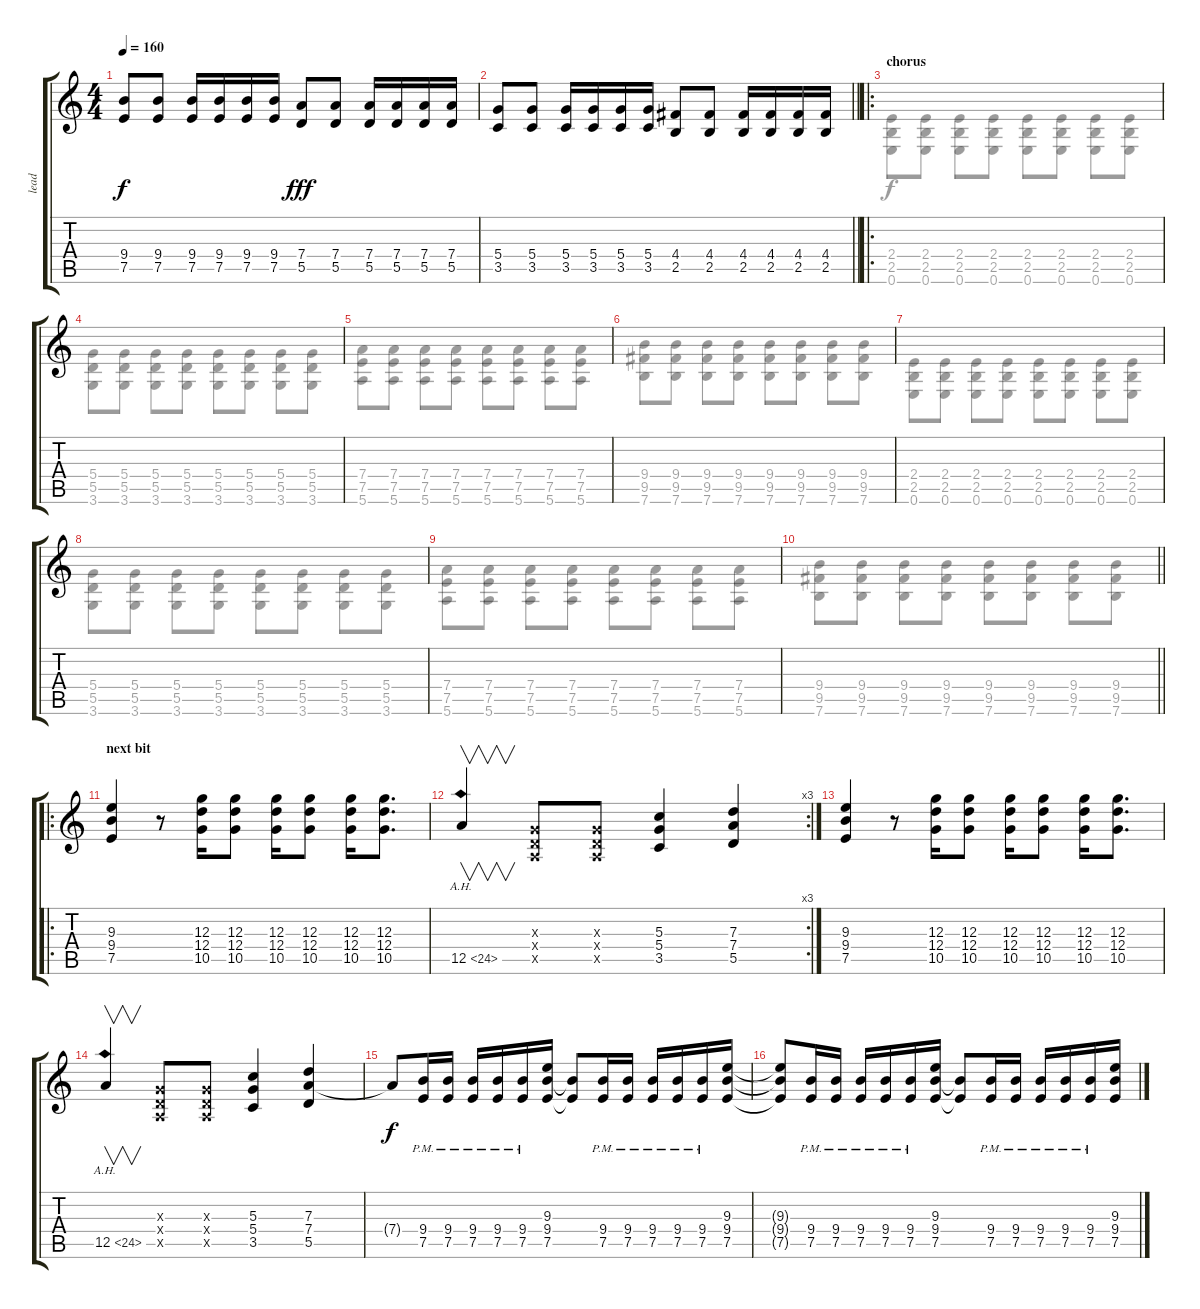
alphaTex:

\track ("lead" "lead") {instrument distortionguitar}
\staff {score tabs}
\tuning (E4 B3 G3 D3 A2 E2) {hide}
\voice
\ts (4 4)
\tempo 160
\clef g2
\ks c
(9.4 7.5).8{dy f} (9.4 7.5).8 (9.4 7.5).16 (9.4 7.5).16 (9.4 7.5).16 (9.4 7.5).16 (7.4 5.5).8{dy fff} (7.4 5.5).8 (7.4 5.5).16 (7.4 5.5).16 (7.4 5.5).16 (7.4 5.5).16 |
\barLineRight lightlight
(5.4 3.5).8 (5.4 3.5).8 (5.4 3.5).16 (5.4 3.5).16 (5.4 3.5).16 (5.4 3.5).16 (4.4 2.5).8 (4.4 2.5).8 (4.4 2.5).16 (4.4 2.5).16 (4.4 2.5).16 (4.4 2.5).16 |
\ro
\section ("" "chorus")
|
|
|
|
|
|
|
\barLineRight lightlight
|
\ro
\section ("" "next bit")
(9.3 9.4 7.5).4 r.8 (12.3 12.4 10.5).16 (12.3 12.4 10.5).8 (12.3 12.4 10.5).16 (12.3 12.4 10.5).8 (12.3 12.4 10.5).16 (12.3 12.4 10.5).8{d} |
\rc 3
12.5{ah 12}.4{v} (0.3{x} 0.4{x} 0.5{x}).8 (0.3{x} 0.4{x} 0.5{x}).8 (5.3 5.4 3.5).4 (7.3 7.4 5.5).4 |
(9.3 9.4 7.5).4 r.8 (12.3 12.4 10.5).16 (12.3 12.4 10.5).8 (12.3 12.4 10.5).16 (12.3 12.4 10.5).8 (12.3 12.4 10.5).16 (12.3 12.4 10.5).8{d} |
12.5{ah 12}.4{v} (0.3{x} 0.4{x} 0.5{x}).8 (0.3{x} 0.4{x} 0.5{x}).8 (5.3 5.4 3.5).4 (7.3 7.4 5.5).4 |
7.4{t}.8{dy f} (9.4{pm} 7.5{pm}).16 (9.4{pm} 7.5{pm}).16 (9.4{pm} 7.5{pm}).16 (9.4{pm} 7.5{pm}).16 (9.4{pm} 7.5{pm}).16 (9.3 9.4 7.5).16 (9.4{t} 7.5{t}).8 (9.4{pm} 7.5{pm}).16 (9.4{pm} 7.5{pm}).16 (9.4{pm} 7.5{pm}).16 (9.4{pm} 7.5{pm}).16 (9.4{pm} 7.5{pm}).16 (9.3 9.4 7.5).16 |
(9.3{t} 9.4{t} 7.5{t}).8 (9.4{pm} 7.5{pm}).16 (9.4{pm} 7.5{pm}).16 (9.4{pm} 7.5{pm}).16 (9.4{pm} 7.5{pm}).16 (9.4{pm} 7.5{pm}).16 (9.3 9.4 7.5).16 (9.4{t} 7.5{t}).8 (9.4{pm} 7.5{pm}).16 (9.4{pm} 7.5{pm}).16 (9.4{pm} 7.5{pm}).16 (9.4{pm} 7.5{pm}).16 (9.4{pm} 7.5{pm}).16 (9.3 9.4 7.5).16
\voice
\clef g2
\ottava regular
\simile none
\ks c
|
\barLineRight lightlight
|
(2.4 2.5 0.6).8 (2.4 2.5 0.6).8 (2.4 2.5 0.6).8 (2.4 2.5 0.6).8 (2.4 2.5 0.6).8 (2.4 2.5 0.6).8 (2.4 2.5 0.6).8 (2.4 2.5 0.6).8 |
(5.4 5.5 3.6).8 (5.4 5.5 3.6).8 (5.4 5.5 3.6).8 (5.4 5.5 3.6).8 (5.4 5.5 3.6).8 (5.4 5.5 3.6).8 (5.4 5.5 3.6).8 (5.4 5.5 3.6).8 |
(7.4 7.5 5.6).8 (7.4 7.5 5.6).8 (7.4 7.5 5.6).8 (7.4 7.5 5.6).8 (7.4 7.5 5.6).8 (7.4 7.5 5.6).8 (7.4 7.5 5.6).8 (7.4 7.5 5.6).8 |
(9.4 9.5 7.6).8 (9.4 9.5 7.6).8 (9.4 9.5 7.6).8 (9.4 9.5 7.6).8 (9.4 9.5 7.6).8 (9.4 9.5 7.6).8 (9.4 9.5 7.6).8 (9.4 9.5 7.6).8 |
(2.4 2.5 0.6).8 (2.4 2.5 0.6).8 (2.4 2.5 0.6).8 (2.4 2.5 0.6).8 (2.4 2.5 0.6).8 (2.4 2.5 0.6).8 (2.4 2.5 0.6).8 (2.4 2.5 0.6).8 |
(5.4 5.5 3.6).8 (5.4 5.5 3.6).8 (5.4 5.5 3.6).8 (5.4 5.5 3.6).8 (5.4 5.5 3.6).8 (5.4 5.5 3.6).8 (5.4 5.5 3.6).8 (5.4 5.5 3.6).8 |
(7.4 7.5 5.6).8 (7.4 7.5 5.6).8 (7.4 7.5 5.6).8 (7.4 7.5 5.6).8 (7.4 7.5 5.6).8 (7.4 7.5 5.6).8 (7.4 7.5 5.6).8 (7.4 7.5 5.6).8 |
\barLineRight lightlight
(9.4 9.5 7.6).8 (9.4 9.5 7.6).8 (9.4 9.5 7.6).8 (9.4 9.5 7.6).8 (9.4 9.5 7.6).8 (9.4 9.5 7.6).8 (9.4 9.5 7.6).8 (9.4 9.5 7.6).8 |
|
|
|
|
|
